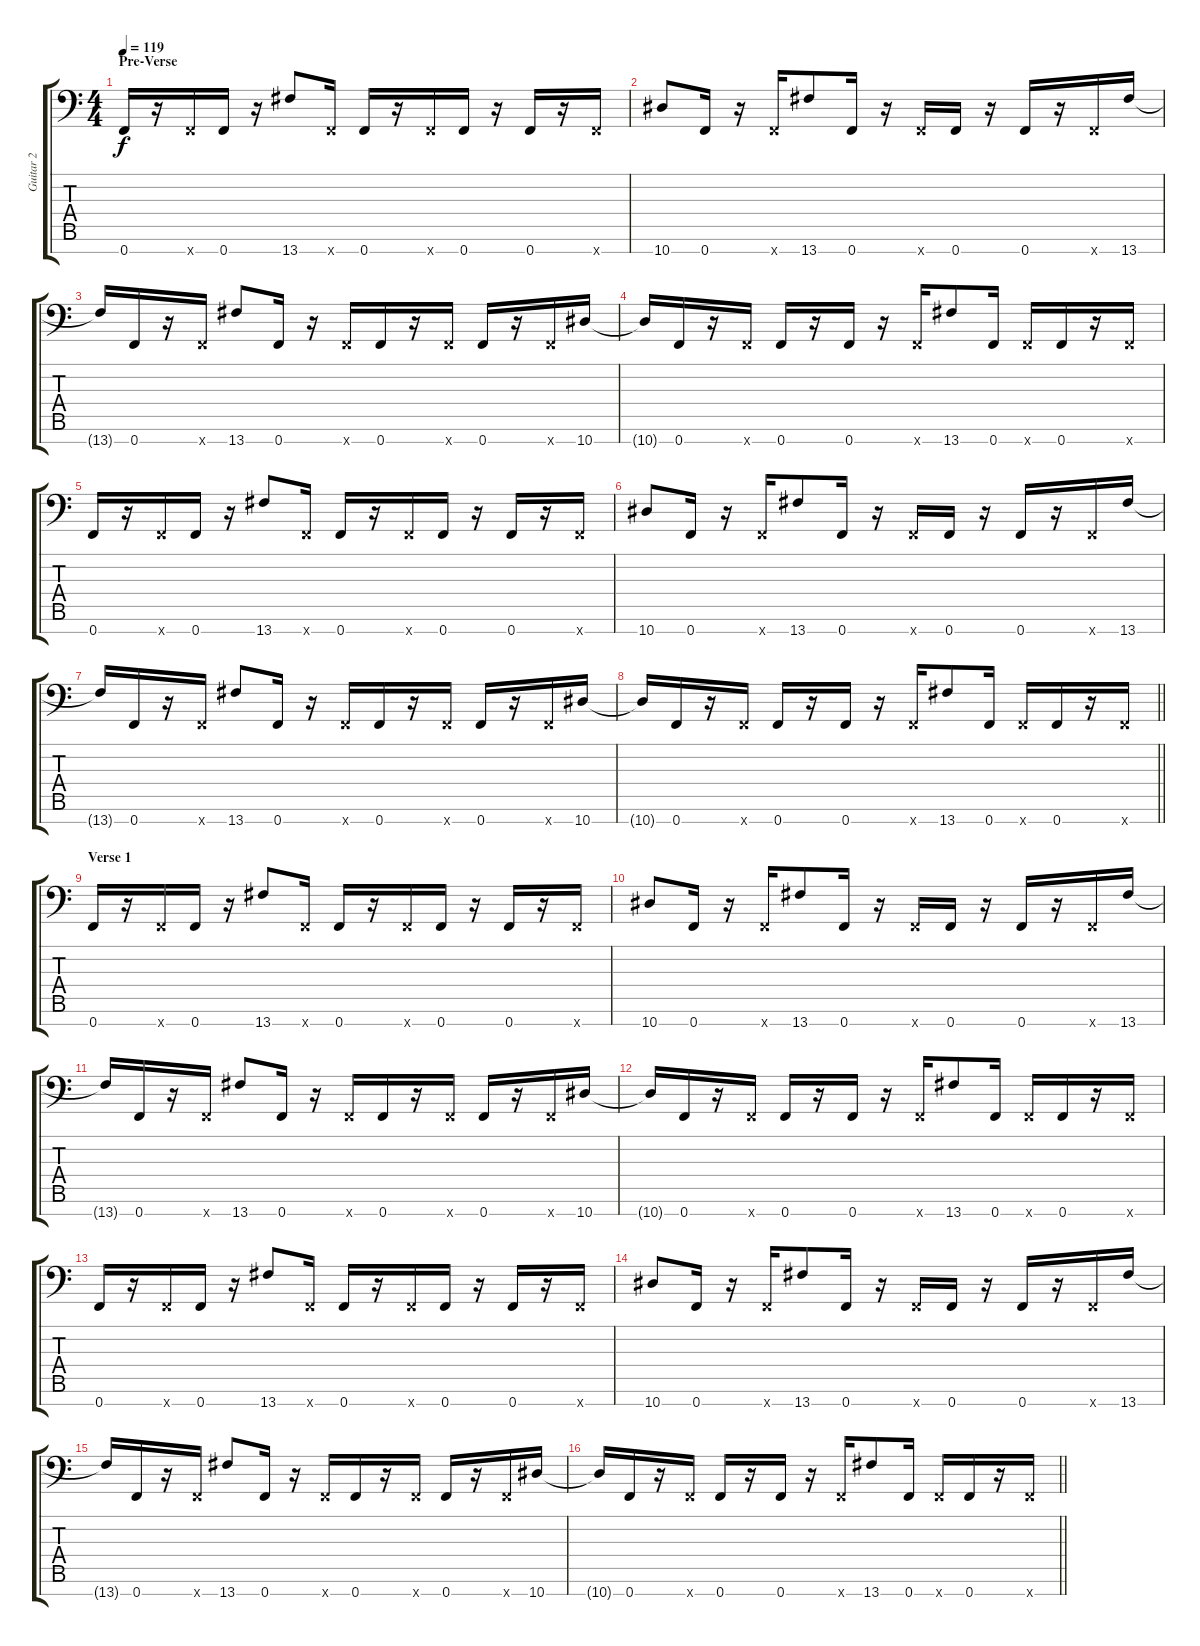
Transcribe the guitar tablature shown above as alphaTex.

\track ("Guitar 2" "Guitar 2") {instrument overdrivenguitar}
\staff {score tabs}
\tuning (Eb4 Bb3 F3 Eb3 Bb2 F2 F1) {hide}
\ts (4 4)
\section ("" "Pre-Verse")
\tempo 119
\clef f4
\ks c
0.7.16{dy f volume 13} r.16 0.7{x}.16 0.7.16 r.16 13.7.8 0.7{x}.16 0.7.16 r.16 0.7{x}.16 0.7.16 r.16 0.7.16 r.16 0.7{x}.16 |
10.7.8 0.7.16 r.16 0.7{x}.16 13.7.8 0.7.16 r.16 0.7{x}.16 0.7.16 r.16 0.7.16 r.16 0.7{x}.16 13.7.16 |
13.7{t}.16 0.7.16 r.16 0.7{x}.16 13.7.8 0.7.16 r.16 0.7{x}.16 0.7.16 r.16 0.7{x}.16 0.7.16 r.16 0.7{x}.16 10.7.16 |
10.7{t}.16 0.7.16 r.16 0.7{x}.16 0.7.16 r.16 0.7.16 r.16 0.7{x}.16 13.7.8 0.7.16 0.7{x}.16 0.7.16 r.16 0.7{x}.16 |
0.7.16 r.16 0.7{x}.16 0.7.16 r.16 13.7.8 0.7{x}.16 0.7.16 r.16 0.7{x}.16 0.7.16 r.16 0.7.16 r.16 0.7{x}.16 |
10.7.8 0.7.16 r.16 0.7{x}.16 13.7.8 0.7.16 r.16 0.7{x}.16 0.7.16 r.16 0.7.16 r.16 0.7{x}.16 13.7.16 |
13.7{t}.16 0.7.16 r.16 0.7{x}.16 13.7.8 0.7.16 r.16 0.7{x}.16 0.7.16 r.16 0.7{x}.16 0.7.16 r.16 0.7{x}.16 10.7.16 |
\barLineRight lightlight
10.7{t}.16 0.7.16 r.16 0.7{x}.16 0.7.16 r.16 0.7.16 r.16 0.7{x}.16 13.7.8 0.7.16 0.7{x}.16 0.7.16 r.16 0.7{x}.16 |
\section ("" "Verse 1")
0.7.16 r.16 0.7{x}.16 0.7.16 r.16 13.7.8 0.7{x}.16 0.7.16 r.16 0.7{x}.16 0.7.16 r.16 0.7.16 r.16 0.7{x}.16 |
10.7.8 0.7.16 r.16 0.7{x}.16 13.7.8 0.7.16 r.16 0.7{x}.16 0.7.16 r.16 0.7.16 r.16 0.7{x}.16 13.7.16 |
13.7{t}.16 0.7.16 r.16 0.7{x}.16 13.7.8 0.7.16 r.16 0.7{x}.16 0.7.16 r.16 0.7{x}.16 0.7.16 r.16 0.7{x}.16 10.7.16 |
10.7{t}.16 0.7.16 r.16 0.7{x}.16 0.7.16 r.16 0.7.16 r.16 0.7{x}.16 13.7.8 0.7.16 0.7{x}.16 0.7.16 r.16 0.7{x}.16 |
0.7.16 r.16 0.7{x}.16 0.7.16 r.16 13.7.8 0.7{x}.16 0.7.16 r.16 0.7{x}.16 0.7.16 r.16 0.7.16 r.16 0.7{x}.16 |
10.7.8 0.7.16 r.16 0.7{x}.16 13.7.8 0.7.16 r.16 0.7{x}.16 0.7.16 r.16 0.7.16 r.16 0.7{x}.16 13.7.16 |
13.7{t}.16 0.7.16 r.16 0.7{x}.16 13.7.8 0.7.16 r.16 0.7{x}.16 0.7.16 r.16 0.7{x}.16 0.7.16 r.16 0.7{x}.16 10.7.16 |
\barLineRight lightlight
10.7{t}.16 0.7.16 r.16 0.7{x}.16 0.7.16 r.16 0.7.16 r.16 0.7{x}.16 13.7.8 0.7.16 0.7{x}.16 0.7.16 r.16 0.7{x}.16
